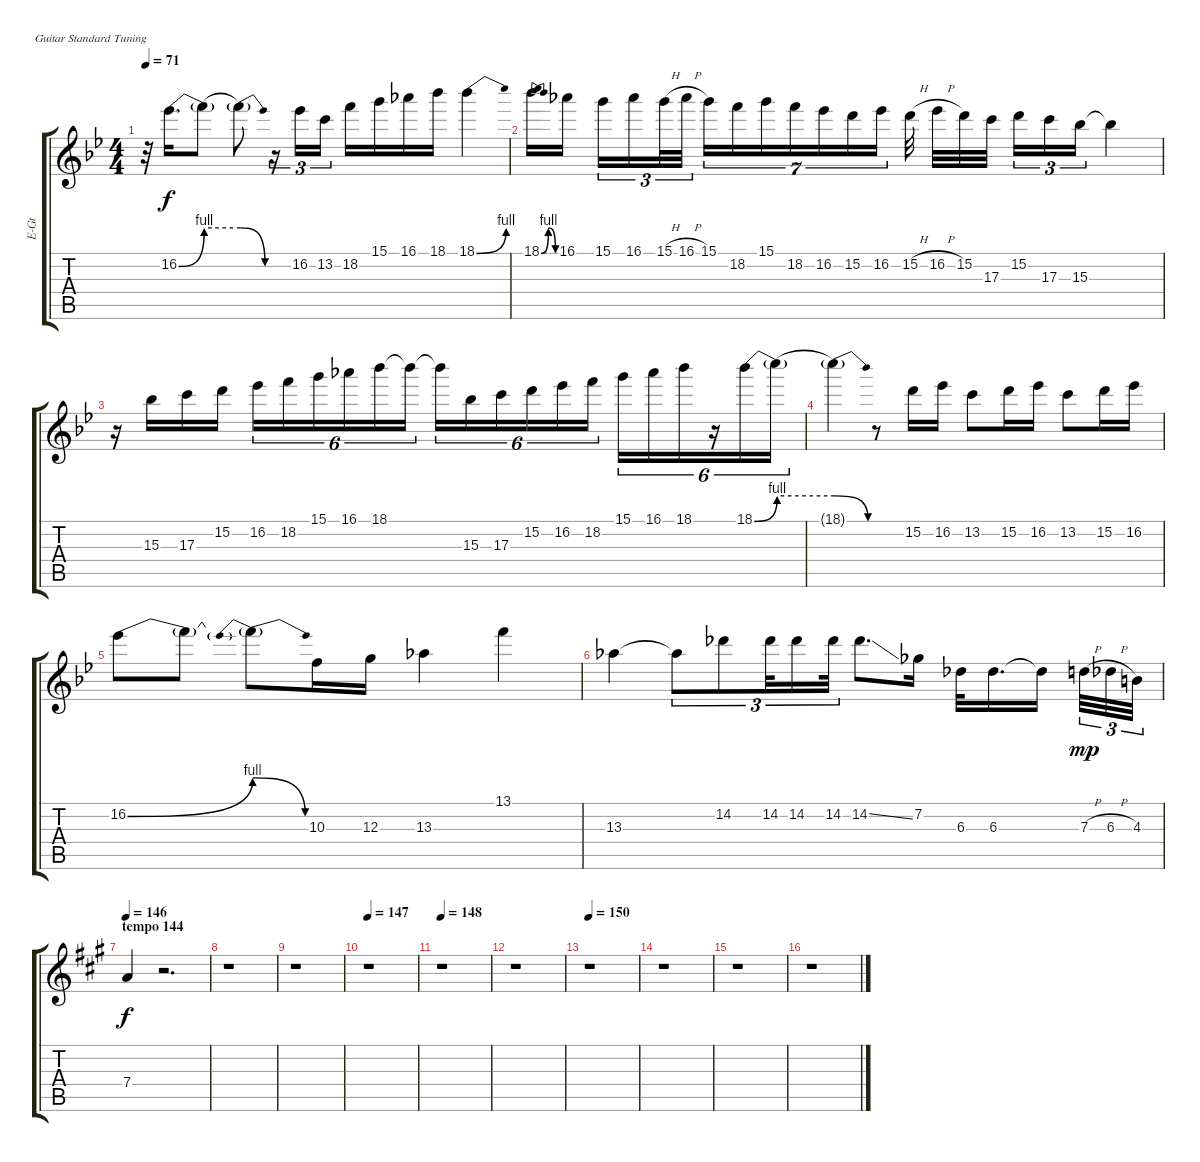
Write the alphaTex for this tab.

\bracketExtendMode groupsimilarinstruments
\otherSystemsTrackNameOrientation horizontal
\track ("Gtr 1" "E-Gt") {mute instrument distortionguitar}
\staff {score tabs}
\tuning (E4 B3 G3 D3 A2 E2)
\ts (4 4)
\tempo 71
\clef g2
\ks bb
r.32{dy f beam Down} 16.2{be (bend 0 0 44.4 4) acc b}.16{d beam Down} 16.2{be (hold 0 4 60 4) t}.8{beam Down} 16.2{be (release 37.8 4 60 0) t}.8{beam Down} r.16{tu (3 2) beam Down} 16.2{acc b}.16{tu (3 2) beam Down} 13.2{acc forcenatural}.16{tu (3 2) beam Down} 18.2{acc forcenatural}.16{beam Down} 15.1{acc forcenatural}.16{beam Down} 16.1{acc b}.16{beam Down} 18.1{acc b}.16{beam Down} 18.1{be (bend 0 0 43.8 4) acc b}.4{beam Down} |
18.1{be (bendrelease 0 0 30 4 30 4 60 0) acc b}.16{beam Down} 16.1{acc b}.16{beam Down} 15.1{acc forcenatural}.16{tu (3 2) beam Down} 16.1{acc b}.16{tu (3 2) beam Down} 15.1{h acc forcenatural}.32{tu (3 2) beam Down} 16.1{h acc b}.32{tu (3 2) beam Down} 15.1{acc forcenatural}.16{tu (7 4) beam Down} 18.2{acc forcenatural}.16{tu (7 4) beam Down} 15.1{acc forcenatural}.16{tu (7 4) beam Down} 18.2{acc forcenatural}.16{tu (7 4) beam Down} 16.2{acc b}.16{tu (7 4) beam Down} 15.2{acc forcenatural}.16{tu (7 4) beam Down} 16.2{acc b}.16{tu (7 4) beam Down} 15.2{h acc forcenatural}.32{beam Down} 16.2{h acc b}.32{beam Down} 15.2{acc forcenatural}.32{beam Down} 17.3{acc forcenatural}.32{beam Down} 15.2{acc forcenatural}.16{tu (3 2) beam Down} 17.3{acc forcenatural}.16{tu (3 2) beam Down} 15.3{acc b}.16{tu (3 2) beam Down} 15.3{t acc b}.4{beam Down} |
r.16{beam Down} 15.3{acc b}.16{beam Down} 17.3{acc forcenatural}.16{beam Down} 15.2{acc forcenatural}.16{beam Down} 16.2{acc b}.16{tu (6 4) beam Down} 18.2{acc forcenatural}.16{tu (6 4) beam Down} 15.1{acc forcenatural}.16{tu (6 4) beam Down} 16.1{acc b}.16{tu (6 4) beam Down} 18.1{acc b}.16{tu (6 4) beam Down} 18.1{t acc b}.16{tu (6 4) beam Down} 18.1{t acc b}.16{tu (6 4) beam Down} 15.3{acc b}.16{tu (6 4) beam Down} 17.3{acc forcenatural}.16{tu (6 4) beam Down} 15.2{acc forcenatural}.16{tu (6 4) beam Down} 16.2{acc b}.16{tu (6 4) beam Down} 18.2{acc forcenatural}.16{tu (6 4) beam Down} 15.1{acc forcenatural}.16{tu (6 4) beam Down} 16.1{acc b}.16{tu (6 4) beam Down} 18.1{acc b}.16{tu (6 4) beam Down} r.16{tu (6 4) beam Down} 18.1{be (bend 0 0 60 4) acc b}.16{tu (6 4) beam Down} 18.1{be (hold 0 4 60 4) t}.16{tu (6 4) beam Down} |
18.1{be (release 37.199999999999996 4 60 0) t}.4{beam Down} r.8{beam Down} 15.2{acc forcenatural}.16{beam Down} 16.2{acc b}.16{beam Down} 13.2{acc forcenatural}.8{beam Down} 15.2{acc forcenatural}.16{beam Down} 16.2{acc b}.16{beam Down} 13.2{acc forcenatural}.8{beam Down} 15.2{acc forcenatural}.16{beam Down} 16.2{acc b}.16{beam Down} |
16.2{be (bend 0 0 45.6 4) acc b}.8{beam Down} 16.2{t}.8{beam Down} 16.2{be (prebendrelease 24 4 60 0) t}.8{beam Down} 10.3{acc forcenatural}.16{beam Down} 12.3{acc forcenatural}.16{beam Down} 13.3{acc b}.4{beam Down} 13.1{acc forcenatural}.4{beam Down} |
13.3{acc b}.4{beam Down} 13.3{t acc b}.8{tu (3 2) beam Down} 14.2{acc b}.8{tu (3 2) beam Down} 14.2{acc b}.32{tu (3 2) beam Down} 14.2{acc b}.16{tu (3 2) beam Down} 14.2{acc b}.32{tu (3 2) beam Down} 14.2{ss acc b}.8{d beam Down} 7.2{acc b}.16{beam Down} 6.3{acc b}.32{beam Down} 6.3{acc b}.16{d beam Down} 6.3{t acc b}.16{beam Down} 7.3{h acc forcenatural}.32{tu (3 2) dy mp beam Down} 6.3{h acc b}.32{tu (3 2) beam Down} 4.3{acc forcenatural}.32{tu (3 2) beam Down} |
\section ("" "tempo 144")
\tempo 146
\ks a
7.4{acc forcenatural}.4{dy f beam Up} r.2{d beam Up} |
r.1{beam Down} |
r.1{beam Down} |
\tempo 147
r.1{beam Down} |
\tempo 148
r.1{beam Down} |
r.1{beam Down} |
\tempo 150
r.1{beam Down} |
r.1{beam Down} |
r.1{beam Down} |
r.1{beam Down}
